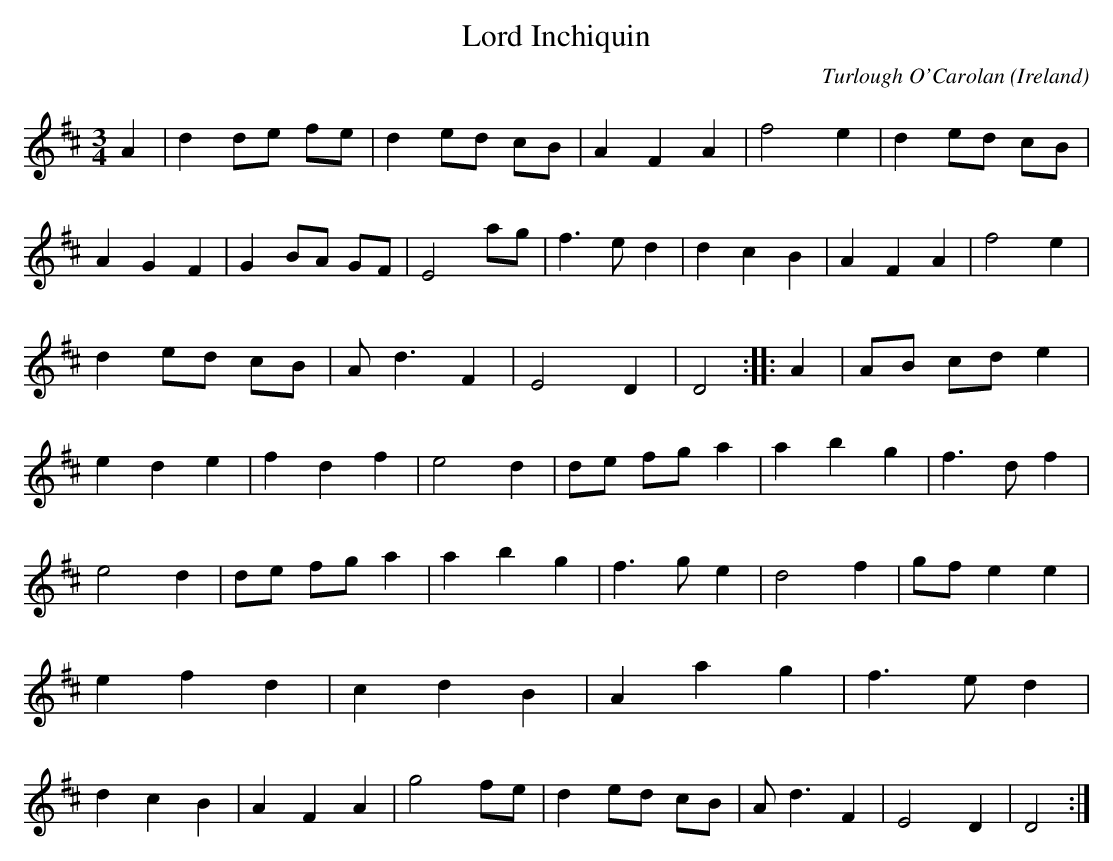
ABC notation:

X:1
T:Lord Inchiquin
O:Ireland
M:3/4
C:Turlough O'Carolan
K:D
A2|\
d2de fe|d2 ed cB|A2 F2 A2|f4 e2|\
d2 ed cB|A2 G2 F2|G2 BA GF|E4 ag|\
f3e d2|d2 c2 B2|A2 F2 A2|f4 e2|\
d2 ed cB|Ad3 F2|E4 D2|D4::\
A2|\
AB cd e2|e2 d2 e2|f2 d2 f2|e4 d2|\
de fg a2|a2 b2 g2|f3d f2|e4 d2|\
de fg a2|a2 b2 g2|f3 g e2|d4 f2|\
gf e2 e2|e2 f2 d2|c2 d2 B2|A2 a2 g2|\
f3 e d2|d2 c2 B2|A2 F2 A2|g4 fe|\
d2 ed cB|A d3 F2|E4 D2|D4:|
